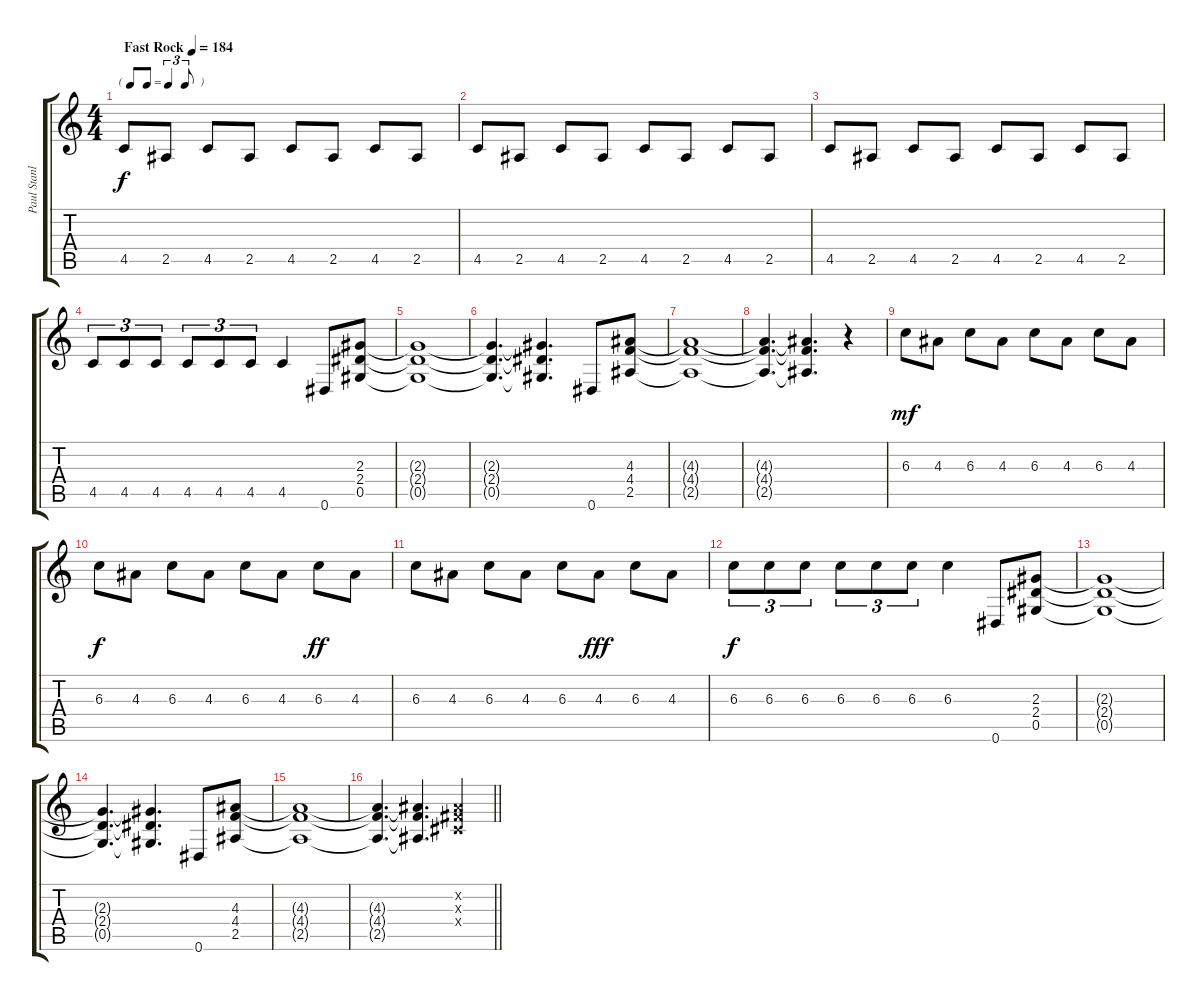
\track ("Paul Stanley" "Paul Stanl") {instrument distortionguitar}
\staff {score tabs}
\tuning (Eb4 Bb3 Gb3 Db3 Ab2 Eb2) {hide}
\ts (4 4)
\tf triplet8th
\tempo (184 "Fast Rock")
\clef g2
\ks c
4.5.8{dy f instrument distortionguitar} 2.5.8 4.5.8 2.5.8 4.5.8 2.5.8 4.5.8 2.5.8 |
4.5.8 2.5.8 4.5.8 2.5.8 4.5.8 2.5.8 4.5.8 2.5.8 |
4.5.8 2.5.8 4.5.8 2.5.8 4.5.8 2.5.8 4.5.8 2.5.8 |
4.5.8{tu (3 2)} 4.5.8{tu (3 2)} 4.5.8{tu (3 2)} 4.5.8{tu (3 2)} 4.5.8{tu (3 2)} 4.5.8{tu (3 2)} 4.5.4 0.6.8 (2.3 2.4 0.5).8 |
(2.3{t} 2.4{t} 0.5{t}).1 |
(2.3{t} 2.4{t} 0.5{t}).4{d} (2.3{t} 2.4{t} 0.5{t}).4{d} 0.6.8 (4.3 4.4 2.5).8 |
(4.3{t} 4.4{t} 2.5{t}).1 |
(4.3{t} 4.4{t} 2.5{t}).4{d} (4.3{t} 4.4{t} 2.5{t}).4{d} r.4 |
6.3.8{dy mf} 4.3.8 6.3.8 4.3.8 6.3.8 4.3.8 6.3.8 4.3.8 |
6.3.8{dy f} 4.3.8 6.3.8 4.3.8 6.3.8 4.3.8 6.3.8{dy ff} 4.3.8 |
6.3.8 4.3.8 6.3.8 4.3.8 6.3.8 4.3.8{dy fff} 6.3.8 4.3.8 |
6.3.8{tu (3 2) dy f} 6.3.8{tu (3 2)} 6.3.8{tu (3 2)} 6.3.8{tu (3 2)} 6.3.8{tu (3 2)} 6.3.8{tu (3 2)} 6.3.4 0.6.8 (2.3 2.4 0.5).8 |
(2.3{t} 2.4{t} 0.5{t}).1 |
(2.3{t} 2.4{t} 0.5{t}).4{d} (2.3{t} 2.4{t} 0.5{t}).4{d} 0.6.8 (4.3 4.4 2.5).8 |
(4.3{t} 4.4{t} 2.5{t}).1 |
\barLineRight lightlight
(4.3{t} 4.4{t} 2.5{t}).4{d} (4.3{t} 4.4{t} 2.5{t}).4{d} (0.2{x} 0.3{x} 0.4{x}).4
